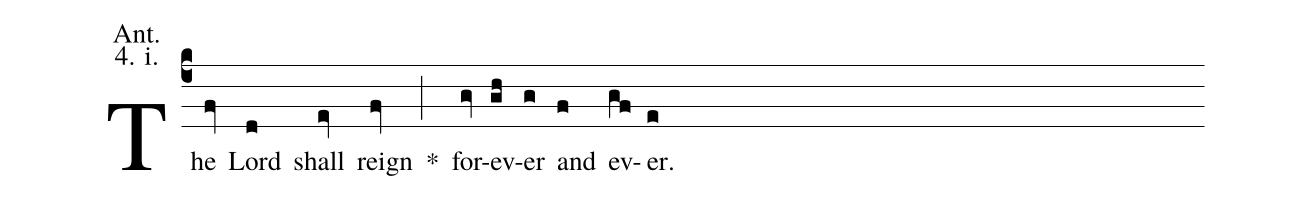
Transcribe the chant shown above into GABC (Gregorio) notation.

annotation: Ant.;
annotation: 4. i.;
%%
(c4) The(fv) Lord(d) shall(ev) reign(fv) <sp>*</sp>(;) for(gv)ev(gh)er(g) and(f) ev(gf)er.(e)
